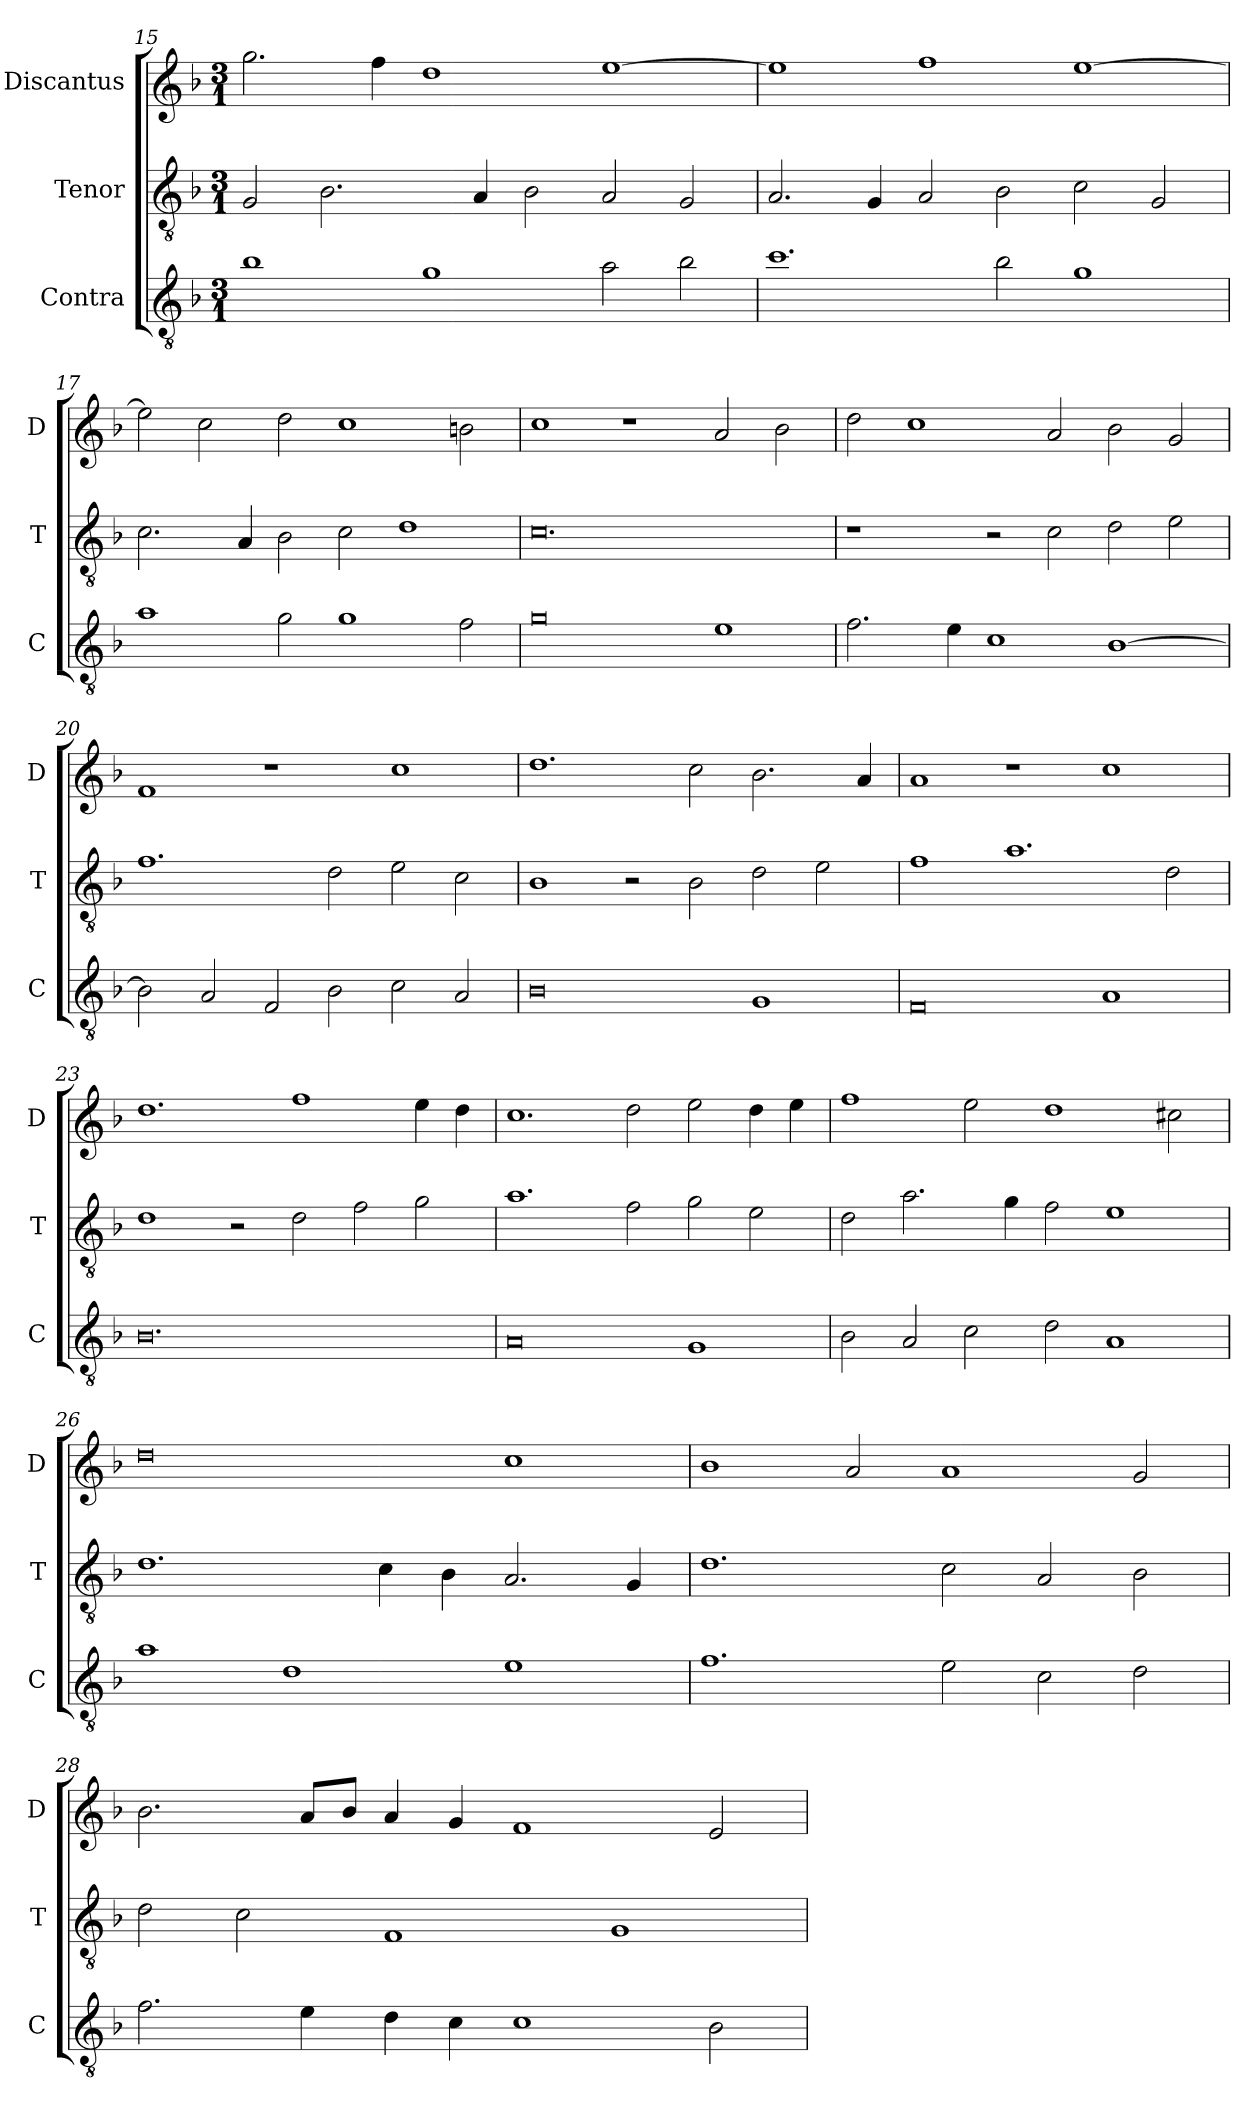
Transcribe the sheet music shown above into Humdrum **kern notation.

**kern	**kern	**kern
*part3	*part2	*part1
*staff3	*staff2	*staff1
*I"Contra	*I"Tenor	*I"Discantus
*I'C	*I'T	*I'D
*clefGv2	*clefGv2	*clefG2
*k[b-]	*k[b-]	*k[b-]
*M3/1	*M3/1	*M3/1
=15	=15	=15
1b-	2G/	2.gg\
.	2.B-\	.
.	.	4ff\
1g	.	1dd
.	4A/	.
.	2B-\	.
2a\	2A/	[1ee
2b-\	2G/	.
=16	=16	=16
1.cc	2.A/	1ee]
.	4G/	.
.	2A/	1ff
2b-\	2B-\	.
1g	2c\	[1ee
.	2G/	.
=17	=17	=17
1a	2.c\	2ee\]
.	.	2cc\
.	4A/	.
2g\	2B-\	2dd\
1g	2c\	1cc
.	1d	.
2f\	.	2bn\
=18	=18	=18
0g	0.c	1cc
.	.	1r
1e	.	2a/
.	.	2b-\
=19	=19	=19
2.f\	1r	2dd\
.	.	1cc
4e\	.	.
1c	2r	.
.	2c\	2a/
[1B-	2d\	2b-\
.	2e\	2g/
=20	=20	=20
2B-\]	1.f	1f
2A/	.	.
2F/	.	1r
2B-\	2d\	.
2c\	2e\	1cc
2A/	2c\	.
=21	=21	=21
0B-	1B-	1.dd
.	2r	.
.	2B-\	2cc\
1G	2d\	2.b-\
.	2e\	.
.	.	4a/
=22	=22	=22
0F	1f	1a
.	1.a	1r
1A	.	1cc
.	2d\	.
=23	=23	=23
0.B-	1d	1.dd
.	2r	.
.	2d\	1ff
.	2f\	.
.	2g\	4ee\
.	.	4dd\
=24	=24	=24
0A	1.a	1.cc
.	2f\	2dd\
1G	2g\	2ee\
.	2e\	4dd\
.	.	4ee\
=25	=25	=25
2B-\	2d\	1ff
2A/	2.a\	.
2c\	.	2ee\
.	4g\	.
2d\	2f\	1dd
1A	1e	.
.	.	2cc#X\
=26	=26	=26
1a	1.d	0dd
1d	.	.
.	4c\	.
.	4B-\	.
1e	2.A/	1cc
.	4G/	.
=27	=27	=27
1.f	1.d	1b-
.	.	2a/
2e\	2c\	1a
2c\	2A/	.
2d\	2B-\	2g/
=28	=28	=28
2.f\	2d\	2.b-\
.	2c\	.
4e\	.	8a/L
.	.	8b-/J
4d\	1F	4a/
4c\	.	4g/
1c	.	1f
.	1G	.
2B-\	.	2e/
=	=	=
*-	*-	*-
